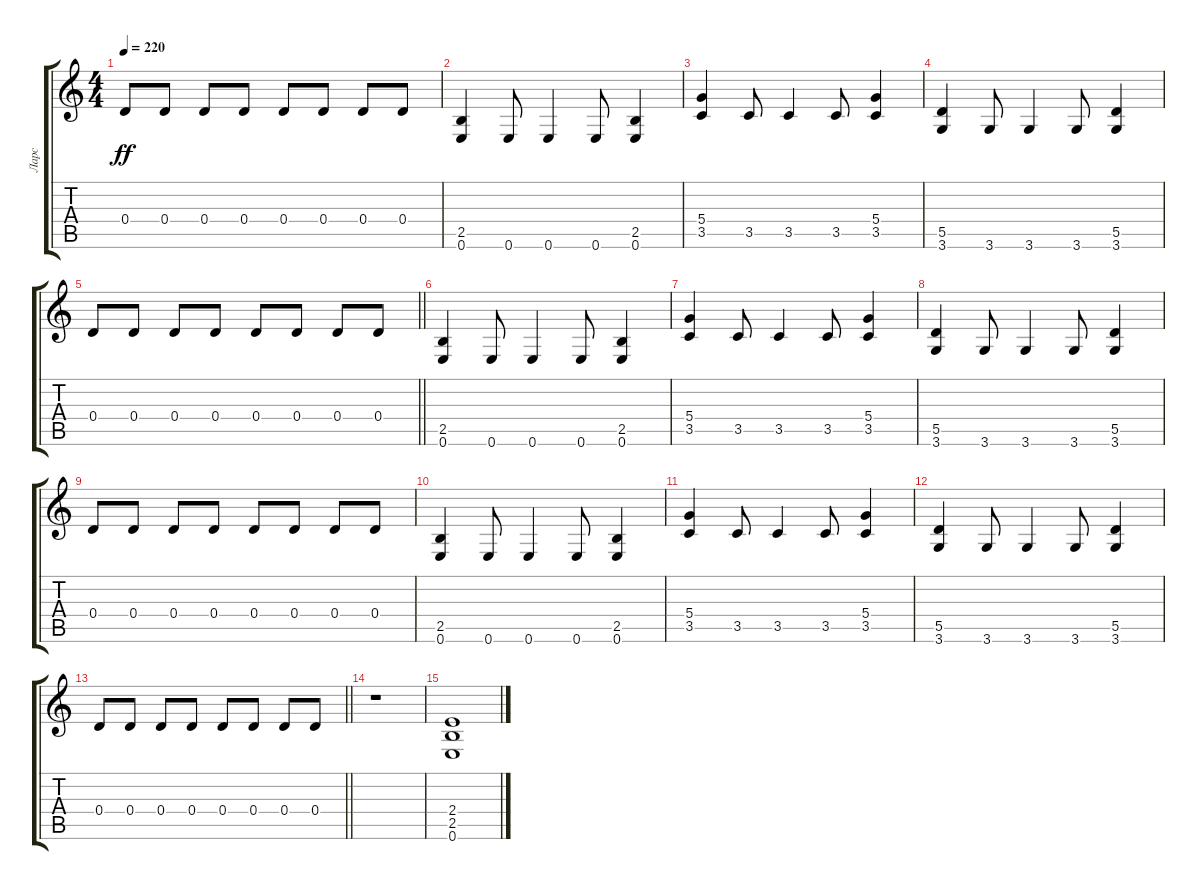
\track ("Ларс" "Ларс") {instrument distortionguitar}
\staff {score tabs}
\tuning (E4 B3 G3 D3 A2 E2) {hide}
\ts (4 4)
\tempo 220
\clef g2
\ks c
0.4.8{dy ff} 0.4.8 0.4.8 0.4.8 0.4.8 0.4.8 0.4.8 0.4.8 |
(2.5 0.6).4 0.6.8 0.6.4 0.6.8 (2.5 0.6).4 |
(5.4 3.5).4 3.5.8 3.5.4 3.5.8 (5.4 3.5).4 |
(5.5 3.6).4 3.6.8 3.6.4 3.6.8 (5.5 3.6).4 |
\barLineRight lightlight
0.4.8 0.4.8 0.4.8 0.4.8 0.4.8 0.4.8 0.4.8 0.4.8 |
(2.5 0.6).4 0.6.8 0.6.4 0.6.8 (2.5 0.6).4 |
(5.4 3.5).4 3.5.8 3.5.4 3.5.8 (5.4 3.5).4 |
(5.5 3.6).4 3.6.8 3.6.4 3.6.8 (5.5 3.6).4 |
0.4.8 0.4.8 0.4.8 0.4.8 0.4.8 0.4.8 0.4.8 0.4.8 |
(2.5 0.6).4 0.6.8 0.6.4 0.6.8 (2.5 0.6).4 |
(5.4 3.5).4 3.5.8 3.5.4 3.5.8 (5.4 3.5).4 |
(5.5 3.6).4 3.6.8 3.6.4 3.6.8 (5.5 3.6).4 |
\barLineRight lightlight
0.4.8 0.4.8 0.4.8 0.4.8 0.4.8 0.4.8 0.4.8 0.4.8 |
r.1 |
(2.4 2.5 0.6).1
